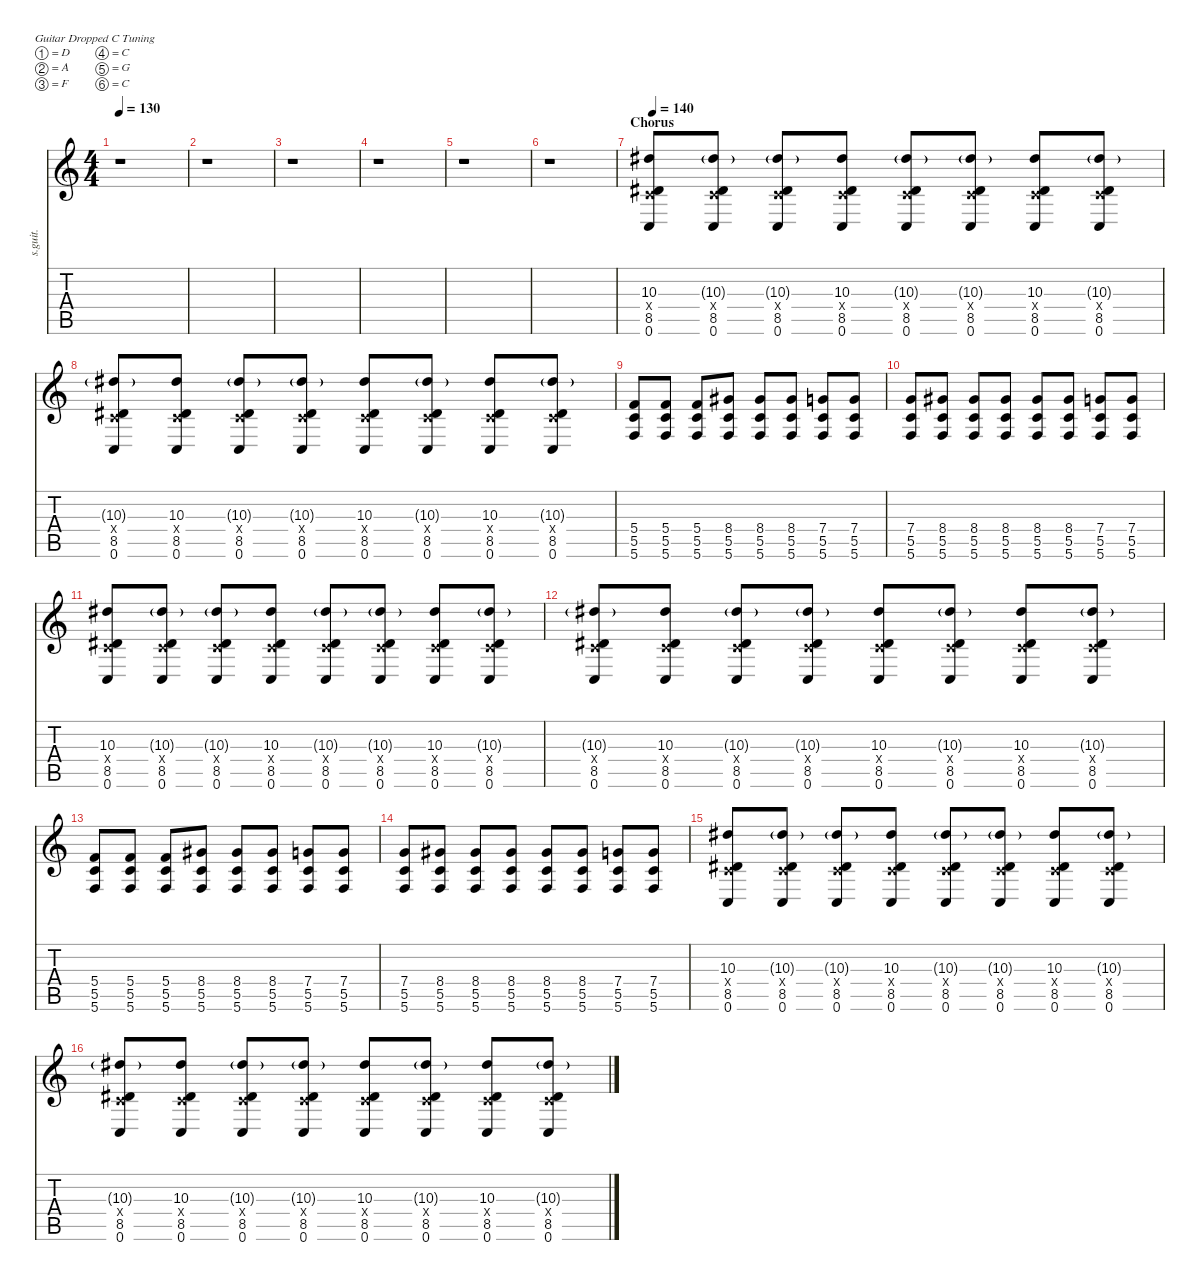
\defaultSystemsLayout 4
\hideDynamics
\bracketExtendMode nobrackets
\track ("Chino Moreno" "s.guit.") {instrument distortionguitar}
\staff {score tabs}
\tuning (D4 A3 F3 C3 G2 C2)
\ts (4 4)
\tempo 130
\clef g2
\ks c
r.1{dy fff} |
r.1 |
r.1 |
r.1 |
r.1 |
r.1 |
\section ("" "Chorus")
\tempo 140
(10.3{acc #} 8.5{acc #} 0.6 0.4{x}).8{lyrics (0 "") lyrics (1 "") lyrics (2 "") lyrics (3 "") lyrics (4 "")} (10.3{g acc #} 8.5{acc #} 0.6 0.4{x}).8{lyrics (0 "") lyrics (1 "") lyrics (2 "") lyrics (3 "") lyrics (4 "")} (10.3{g acc #} 8.5{acc #} 0.6 0.4{x}).8{lyrics (0 "") lyrics (1 "") lyrics (2 "") lyrics (3 "") lyrics (4 "")} (10.3{acc #} 8.5{acc #} 0.6 0.4{x}).8{lyrics (0 "") lyrics (1 "") lyrics (2 "") lyrics (3 "") lyrics (4 "")} (10.3{g acc #} 8.5{acc #} 0.6 0.4{x}).8{lyrics (0 "") lyrics (1 "") lyrics (2 "") lyrics (3 "") lyrics (4 "")} (10.3{g acc #} 8.5{acc #} 0.6 0.4{x}).8{lyrics (0 "") lyrics (1 "") lyrics (2 "") lyrics (3 "") lyrics (4 "")} (10.3{acc #} 8.5{acc #} 0.6 0.4{x}).8{lyrics (0 "") lyrics (1 "") lyrics (2 "") lyrics (3 "") lyrics (4 "")} (10.3{g acc #} 8.5{acc #} 0.6 0.4{x}).8{lyrics (0 "") lyrics (1 "") lyrics (2 "") lyrics (3 "") lyrics (4 "")} |
(10.3{g acc #} 8.5{acc #} 0.6 0.4{x}).8{lyrics (0 "") lyrics (1 "") lyrics (2 "") lyrics (3 "") lyrics (4 "")} (10.3{acc #} 8.5{acc #} 0.6 0.4{x}).8{lyrics (0 "") lyrics (1 "") lyrics (2 "") lyrics (3 "") lyrics (4 "")} (10.3{g acc #} 8.5{acc #} 0.6 0.4{x}).8{lyrics (0 "") lyrics (1 "") lyrics (2 "") lyrics (3 "") lyrics (4 "")} (10.3{g acc #} 8.5{acc #} 0.6 0.4{x}).8{lyrics (0 "") lyrics (1 "") lyrics (2 "") lyrics (3 "") lyrics (4 "")} (10.3{acc #} 8.5{acc #} 0.6 0.4{x}).8{lyrics (0 "") lyrics (1 "") lyrics (2 "") lyrics (3 "") lyrics (4 "")} (10.3{g acc #} 8.5{acc #} 0.6 0.4{x}).8{lyrics (0 "") lyrics (1 "") lyrics (2 "") lyrics (3 "") lyrics (4 "")} (10.3{acc #} 8.5{acc #} 0.6 0.4{x}).8{lyrics (0 "") lyrics (1 "") lyrics (2 "") lyrics (3 "") lyrics (4 "")} (10.3{g acc #} 8.5{acc #} 0.6 0.4{x}).8{lyrics (0 "") lyrics (1 "") lyrics (2 "") lyrics (3 "") lyrics (4 "")} |
(5.4 5.5 5.6).8{lyrics (0 "") lyrics (1 "") lyrics (2 "") lyrics (3 "") lyrics (4 "")} (5.4 5.5 5.6).8{lyrics (0 "") lyrics (1 "") lyrics (2 "") lyrics (3 "") lyrics (4 "")} (5.4 5.5 5.6).8{lyrics (0 "") lyrics (1 "") lyrics (2 "") lyrics (3 "") lyrics (4 "")} (8.4{acc #} 5.5 5.6).8{lyrics (0 "") lyrics (1 "") lyrics (2 "") lyrics (3 "") lyrics (4 "")} (8.4{acc #} 5.5 5.6).8{lyrics (0 "") lyrics (1 "") lyrics (2 "") lyrics (3 "") lyrics (4 "")} (8.4{acc #} 5.5 5.6).8{lyrics (0 "") lyrics (1 "") lyrics (2 "") lyrics (3 "") lyrics (4 "")} (7.4 5.5 5.6).8{lyrics (0 "") lyrics (1 "") lyrics (2 "") lyrics (3 "") lyrics (4 "")} (7.4 5.5 5.6).8{lyrics (0 "") lyrics (1 "") lyrics (2 "") lyrics (3 "") lyrics (4 "")} |
(7.4 5.5 5.6).8{lyrics (0 "") lyrics (1 "") lyrics (2 "") lyrics (3 "") lyrics (4 "")} (8.4{acc #} 5.5 5.6).8{lyrics (0 "") lyrics (1 "") lyrics (2 "") lyrics (3 "") lyrics (4 "")} (8.4{acc #} 5.5 5.6).8{lyrics (0 "") lyrics (1 "") lyrics (2 "") lyrics (3 "") lyrics (4 "")} (8.4{acc #} 5.5 5.6).8{lyrics (0 "") lyrics (1 "") lyrics (2 "") lyrics (3 "") lyrics (4 "")} (8.4{acc #} 5.5 5.6).8{lyrics (0 "") lyrics (1 "") lyrics (2 "") lyrics (3 "") lyrics (4 "")} (8.4{acc #} 5.5 5.6).8{lyrics (0 "") lyrics (1 "") lyrics (2 "") lyrics (3 "") lyrics (4 "")} (7.4 5.5 5.6).8{lyrics (0 "") lyrics (1 "") lyrics (2 "") lyrics (3 "") lyrics (4 "")} (7.4 5.5 5.6).8{lyrics (0 "") lyrics (1 "") lyrics (2 "") lyrics (3 "") lyrics (4 "")} |
(10.3{acc #} 8.5{acc #} 0.6 0.4{x}).8{lyrics (0 "") lyrics (1 "") lyrics (2 "") lyrics (3 "") lyrics (4 "")} (10.3{g acc #} 8.5{acc #} 0.6 0.4{x}).8{lyrics (0 "") lyrics (1 "") lyrics (2 "") lyrics (3 "") lyrics (4 "")} (10.3{g acc #} 8.5{acc #} 0.6 0.4{x}).8{lyrics (0 "") lyrics (1 "") lyrics (2 "") lyrics (3 "") lyrics (4 "")} (10.3{acc #} 8.5{acc #} 0.6 0.4{x}).8{lyrics (0 "") lyrics (1 "") lyrics (2 "") lyrics (3 "") lyrics (4 "")} (10.3{g acc #} 8.5{acc #} 0.6 0.4{x}).8{lyrics (0 "") lyrics (1 "") lyrics (2 "") lyrics (3 "") lyrics (4 "")} (10.3{g acc #} 8.5{acc #} 0.6 0.4{x}).8{lyrics (0 "") lyrics (1 "") lyrics (2 "") lyrics (3 "") lyrics (4 "")} (10.3{acc #} 8.5{acc #} 0.6 0.4{x}).8{lyrics (0 "") lyrics (1 "") lyrics (2 "") lyrics (3 "") lyrics (4 "")} (10.3{g acc #} 8.5{acc #} 0.6 0.4{x}).8{lyrics (0 "") lyrics (1 "") lyrics (2 "") lyrics (3 "") lyrics (4 "")} |
(10.3{g acc #} 8.5{acc #} 0.6 0.4{x}).8{lyrics (0 "") lyrics (1 "") lyrics (2 "") lyrics (3 "") lyrics (4 "")} (10.3{acc #} 8.5{acc #} 0.6 0.4{x}).8{lyrics (0 "") lyrics (1 "") lyrics (2 "") lyrics (3 "") lyrics (4 "")} (10.3{g acc #} 8.5{acc #} 0.6 0.4{x}).8{lyrics (0 "") lyrics (1 "") lyrics (2 "") lyrics (3 "") lyrics (4 "")} (10.3{g acc #} 8.5{acc #} 0.6 0.4{x}).8{lyrics (0 "") lyrics (1 "") lyrics (2 "") lyrics (3 "") lyrics (4 "")} (10.3{acc #} 8.5{acc #} 0.6 0.4{x}).8{lyrics (0 "") lyrics (1 "") lyrics (2 "") lyrics (3 "") lyrics (4 "")} (10.3{g acc #} 8.5{acc #} 0.6 0.4{x}).8{lyrics (0 "") lyrics (1 "") lyrics (2 "") lyrics (3 "") lyrics (4 "")} (10.3{acc #} 8.5{acc #} 0.6 0.4{x}).8{lyrics (0 "") lyrics (1 "") lyrics (2 "") lyrics (3 "") lyrics (4 "")} (10.3{g acc #} 8.5{acc #} 0.6 0.4{x}).8{lyrics (0 "") lyrics (1 "") lyrics (2 "") lyrics (3 "") lyrics (4 "")} |
(5.4 5.5 5.6).8{lyrics (0 "") lyrics (1 "") lyrics (2 "") lyrics (3 "") lyrics (4 "")} (5.4 5.5 5.6).8{lyrics (0 "") lyrics (1 "") lyrics (2 "") lyrics (3 "") lyrics (4 "")} (5.4 5.5 5.6).8{lyrics (0 "") lyrics (1 "") lyrics (2 "") lyrics (3 "") lyrics (4 "")} (8.4{acc #} 5.5 5.6).8{lyrics (0 "") lyrics (1 "") lyrics (2 "") lyrics (3 "") lyrics (4 "")} (8.4{acc #} 5.5 5.6).8{lyrics (0 "") lyrics (1 "") lyrics (2 "") lyrics (3 "") lyrics (4 "")} (8.4{acc #} 5.5 5.6).8{lyrics (0 "") lyrics (1 "") lyrics (2 "") lyrics (3 "") lyrics (4 "")} (7.4 5.5 5.6).8{lyrics (0 "") lyrics (1 "") lyrics (2 "") lyrics (3 "") lyrics (4 "")} (7.4 5.5 5.6).8{lyrics (0 "") lyrics (1 "") lyrics (2 "") lyrics (3 "") lyrics (4 "")} |
(7.4 5.5 5.6).8{lyrics (0 "") lyrics (1 "") lyrics (2 "") lyrics (3 "") lyrics (4 "")} (8.4{acc #} 5.5 5.6).8{lyrics (0 "") lyrics (1 "") lyrics (2 "") lyrics (3 "") lyrics (4 "")} (8.4{acc #} 5.5 5.6).8{lyrics (0 "") lyrics (1 "") lyrics (2 "") lyrics (3 "") lyrics (4 "")} (8.4{acc #} 5.5 5.6).8{lyrics (0 "") lyrics (1 "") lyrics (2 "") lyrics (3 "") lyrics (4 "")} (8.4{acc #} 5.5 5.6).8{lyrics (0 "") lyrics (1 "") lyrics (2 "") lyrics (3 "") lyrics (4 "")} (8.4{acc #} 5.5 5.6).8{lyrics (0 "") lyrics (1 "") lyrics (2 "") lyrics (3 "") lyrics (4 "")} (7.4 5.5 5.6).8{lyrics (0 "") lyrics (1 "") lyrics (2 "") lyrics (3 "") lyrics (4 "")} (7.4 5.5 5.6).8{lyrics (0 "") lyrics (1 "") lyrics (2 "") lyrics (3 "") lyrics (4 "")} |
(10.3{acc #} 8.5{acc #} 0.6 0.4{x}).8{lyrics (0 "") lyrics (1 "") lyrics (2 "") lyrics (3 "") lyrics (4 "")} (10.3{g acc #} 8.5{acc #} 0.6 0.4{x}).8{lyrics (0 "") lyrics (1 "") lyrics (2 "") lyrics (3 "") lyrics (4 "")} (10.3{g acc #} 8.5{acc #} 0.6 0.4{x}).8{lyrics (0 "") lyrics (1 "") lyrics (2 "") lyrics (3 "") lyrics (4 "")} (10.3{acc #} 8.5{acc #} 0.6 0.4{x}).8{lyrics (0 "") lyrics (1 "") lyrics (2 "") lyrics (3 "") lyrics (4 "")} (10.3{g acc #} 8.5{acc #} 0.6 0.4{x}).8{lyrics (0 "") lyrics (1 "") lyrics (2 "") lyrics (3 "") lyrics (4 "")} (10.3{g acc #} 8.5{acc #} 0.6 0.4{x}).8{lyrics (0 "") lyrics (1 "") lyrics (2 "") lyrics (3 "") lyrics (4 "")} (10.3{acc #} 8.5{acc #} 0.6 0.4{x}).8{lyrics (0 "") lyrics (1 "") lyrics (2 "") lyrics (3 "") lyrics (4 "")} (10.3{g acc #} 8.5{acc #} 0.6 0.4{x}).8{lyrics (0 "") lyrics (1 "") lyrics (2 "") lyrics (3 "") lyrics (4 "")} |
(10.3{g acc #} 8.5{acc #} 0.6 0.4{x}).8{lyrics (0 "") lyrics (1 "") lyrics (2 "") lyrics (3 "") lyrics (4 "")} (10.3{acc #} 8.5{acc #} 0.6 0.4{x}).8{lyrics (0 "") lyrics (1 "") lyrics (2 "") lyrics (3 "") lyrics (4 "")} (10.3{g acc #} 8.5{acc #} 0.6 0.4{x}).8{lyrics (0 "") lyrics (1 "") lyrics (2 "") lyrics (3 "") lyrics (4 "")} (10.3{g acc #} 8.5{acc #} 0.6 0.4{x}).8{lyrics (0 "") lyrics (1 "") lyrics (2 "") lyrics (3 "") lyrics (4 "")} (10.3{acc #} 8.5{acc #} 0.6 0.4{x}).8{lyrics (0 "") lyrics (1 "") lyrics (2 "") lyrics (3 "") lyrics (4 "")} (10.3{g acc #} 8.5{acc #} 0.6 0.4{x}).8{lyrics (0 "") lyrics (1 "") lyrics (2 "") lyrics (3 "") lyrics (4 "")} (10.3{acc #} 8.5{acc #} 0.6 0.4{x}).8{lyrics (0 "") lyrics (1 "") lyrics (2 "") lyrics (3 "") lyrics (4 "")} (10.3{g acc #} 8.5{acc #} 0.6 0.4{x}).8{lyrics (0 "") lyrics (1 "") lyrics (2 "") lyrics (3 "") lyrics (4 "")}
